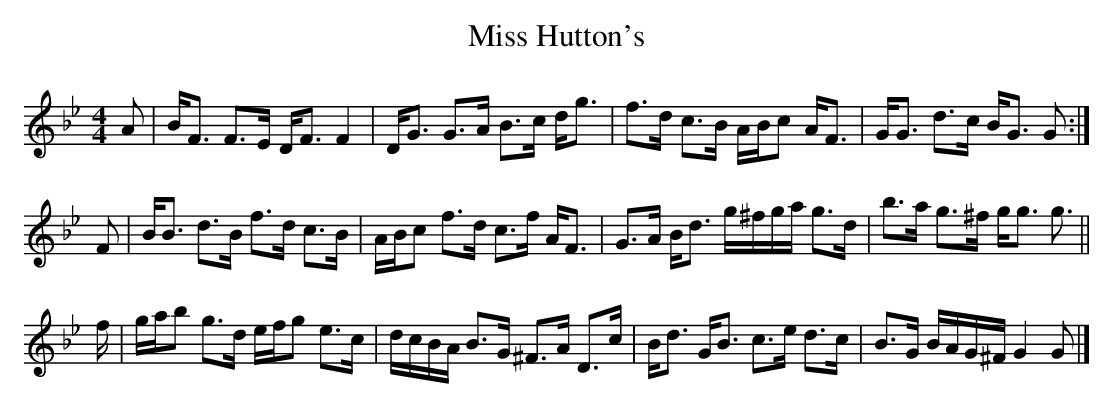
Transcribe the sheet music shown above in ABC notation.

X:1
T: Miss Hutton's
M: 4/4
L: 1/8
K: Gm
A |\
B<F F>E D<F F2 | D<G G>A B>c d<g |\
f>d c>B A/B/c A<F | G<G d>c B<G G :|
F |\
B<B d>B f>d c>B | A/B/c f>d c>f A<F |\
G>A B<d g/^f/g/a/ g>d | b>a g>^f g<g g> ||
f |\
g/a/b g>d e/f/g e>c | d/c/B/A/ B>G ^F>A D>c |\
B<d G<B c>e d>c | B>G B/A/G/^F/ G2 G |]
